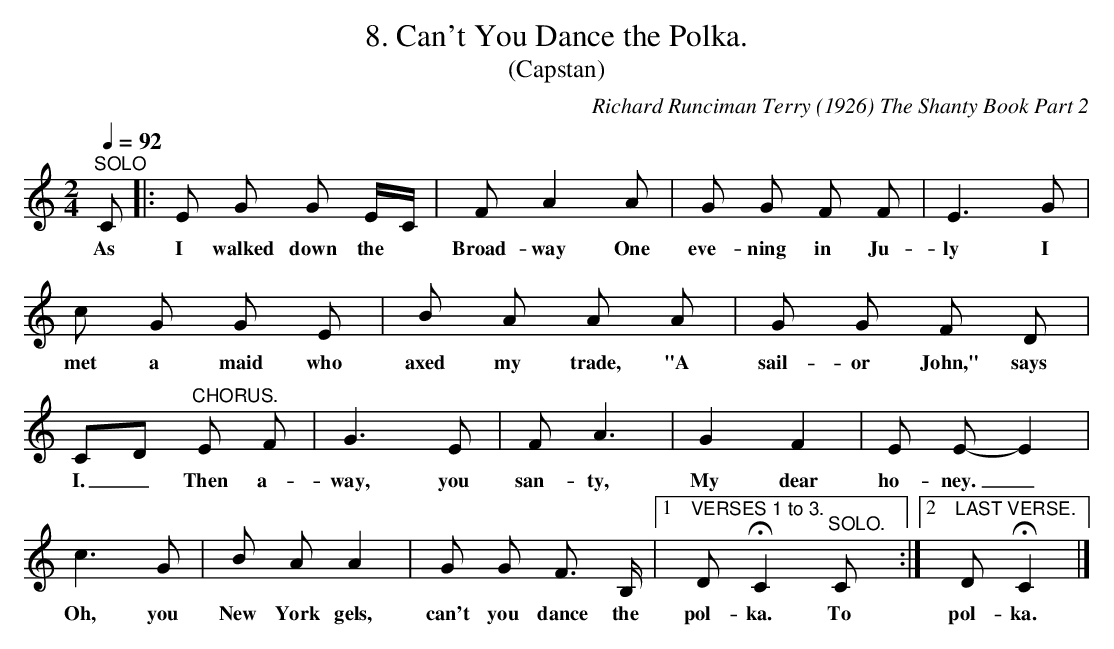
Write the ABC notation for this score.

X:1
T:8. Can't You Dance the Polka.
T:(Capstan)
C:Richard Runciman Terry (1926) The Shanty Book Part 2
L:1/8
Q:1/4=92
M:2/4
K:C
"^SOLO" C |: E G G E/C/ | F A2 A | G G F F | E3 G|
w: As | I walked down the | Broad-way One | eve-ning in Ju- | ly I|
c G G E | B A A A | G G F D | CD "^CHORUS." E F |
w: met a maid who | axed my trade, "A | sail-or John," says | I._ Then a- |
G3 E | F A3 | G2 F2 | E E-E2 |
w: way, you | san-ty, | My dear | ho-ney._|
c3 G | B A A2 | G G F> B, |1"VERSES 1 to 3." D !fermata! C2 "^SOLO." C :|2  "LAST VERSE." D !fermata! C2 |]
w: Oh, you | New York gels, | can't you dance the | pol-ka. To | pol-ka.
